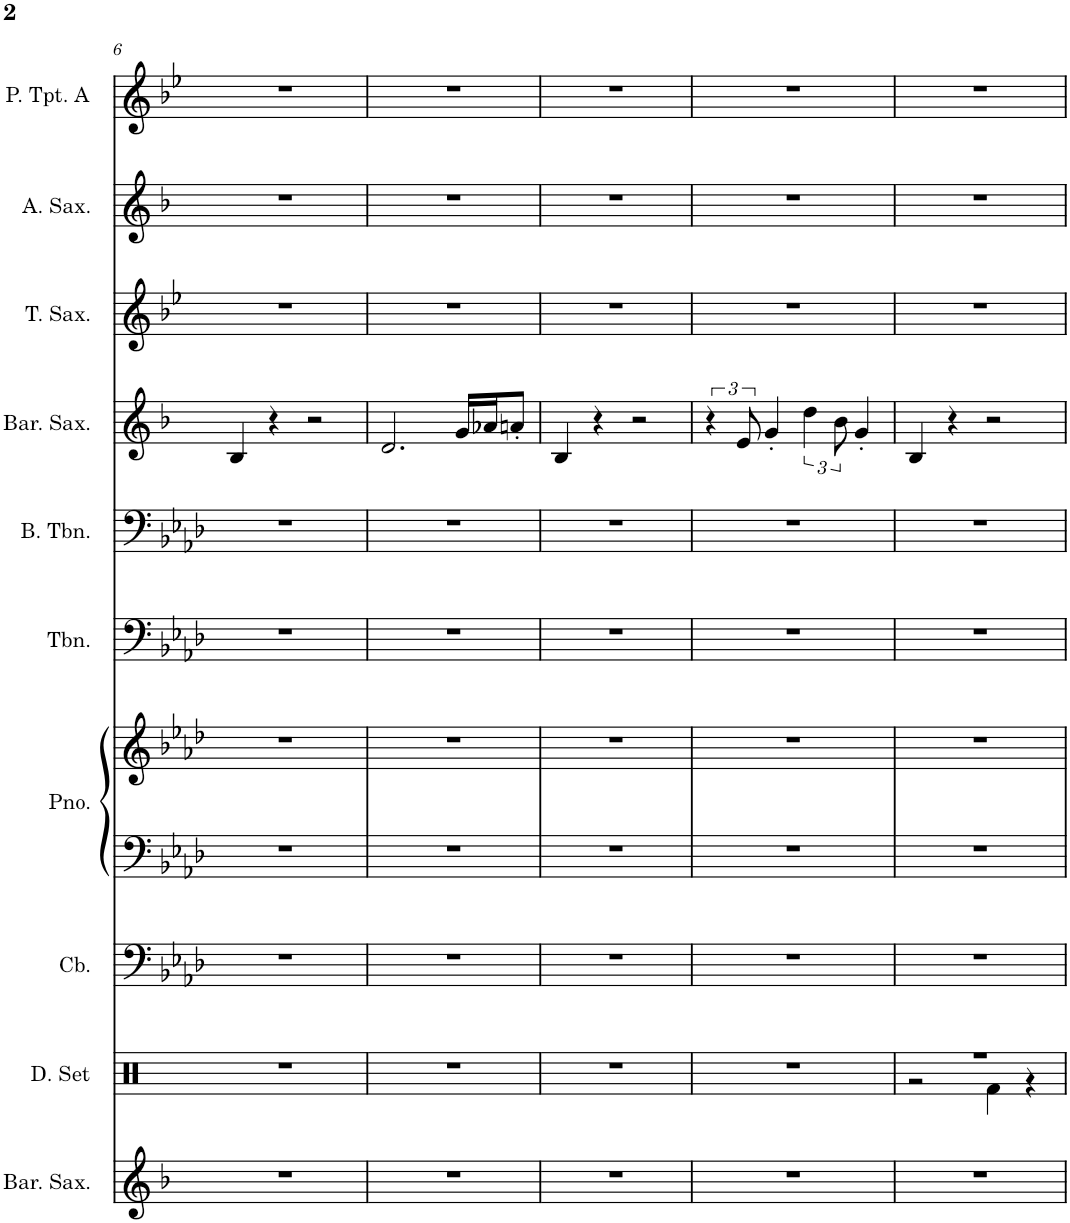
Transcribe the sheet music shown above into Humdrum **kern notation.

**kern	**kern	**kern	**kern	**kern	**kern	**kern	**kern	**kern	**kern	**kern
*part10	*part9	*part8	*part7	*part7	*part6	*part5	*part4	*part3	*part2	*part1
*staff11	*staff10	*staff9	*staff8	*staff7	*staff6	*staff5	*staff4	*staff3	*staff2	*staff1
*I"Baritone Saxophone	*I"Drumset	*I"Contrabass	*I"Piano	*	*I"Trombone	*I"Bass Trombone	*I"Baritone Saxophone	*I"Tenor Saxophone	*I"Alto Saxophone	*I"Piccolo Trumpet in A
*I'Bar. Sax.	*I'D. Set	*I'Cb.	*I'Pno.	*	*I'Tbn.	*I'B. Tbn.	*I'Bar. Sax.	*I'T. Sax.	*I'A. Sax.	*I'P. Tpt. A
!!LO:PB:g=z
*clefG2	*clefX	*clefF4	*clefF4	*clefG2	*clefF4	*clefF4	*clefG2	*clefG2	*clefG2	*clefG2
*Trd12c21	*	*Trd7c12	*	*	*	*	*Trd12c21	*Trd8c14	*Trd5c9	*Trd2c3
*k[b-]	*k[]	*k[b-e-a-d-]	*k[b-e-a-d-]	*k[b-e-a-d-]	*k[b-e-a-d-]	*k[b-e-a-d-]	*k[b-]	*k[b-e-]	*k[b-]	*k[b-e-]
*M4/4	*M4/4	*M4/4	*M4/4	*M4/4	*M4/4	*M4/4	*M4/4	*M4/4	*M4/4	*M4/4
=6	=6	=6	=6	=6	=6	=6	=6	=6	=6	=6
1r	1r	1r	1r	1r	1r	1r	4B-/	1r	1r	1r
.	.	.	.	.	.	.	4r	.	.	.
.	.	.	.	.	.	.	2r	.	.	.
=7	=7	=7	=7	=7	=7	=7	=7	=7	=7	=7
1r	1r	1r	1r	1r	1r	1r	2.d/	1r	1r	1r
.	.	.	.	.	.	.	16g/LL	.	.	.
.	.	.	.	.	.	.	16a-X/J	.	.	.
.	.	.	.	.	.	.	8an'/J	.	.	.
=8	=8	=8	=8	=8	=8	=8	=8	=8	=8	=8
1r	1r	1r	1r	1r	1r	1r	4B-/	1r	1r	1r
.	.	.	.	.	.	.	4r	.	.	.
.	.	.	.	.	.	.	2r	.	.	.
=9	=9	=9	=9	=9	=9	=9	=9	=9	=9	=9
1r	1r	1r	1r	1r	1r	1r	6r	1r	1r	1r
.	.	.	.	.	.	.	12e/	.	.	.
.	.	.	.	.	.	.	4g'/	.	.	.
.	.	.	.	.	.	.	6dd\	.	.	.
.	.	.	.	.	.	.	12b-\	.	.	.
.	.	.	.	.	.	.	4g'/	.	.	.
=10	=10	=10	=10	=10	=10	=10	=10	=10	=10	=10
*	*^	*	*	*	*	*	*	*	*	*
1r	1r	2r	1r	1r	1r	1r	1r	4B-/	1r	1r	1r
.	.	.	.	.	.	.	.	4r	.	.	.
.	.	4Rf\	.	.	.	.	.	2r	.	.	.
.	.	4r	.	.	.	.	.	.	.	.	.
*	*v	*v	*	*	*	*	*	*	*	*	*
=	=	=	=	=	=	=	=	=	=	=
*-	*-	*-	*-	*-	*-	*-	*-	*-	*-	*-
